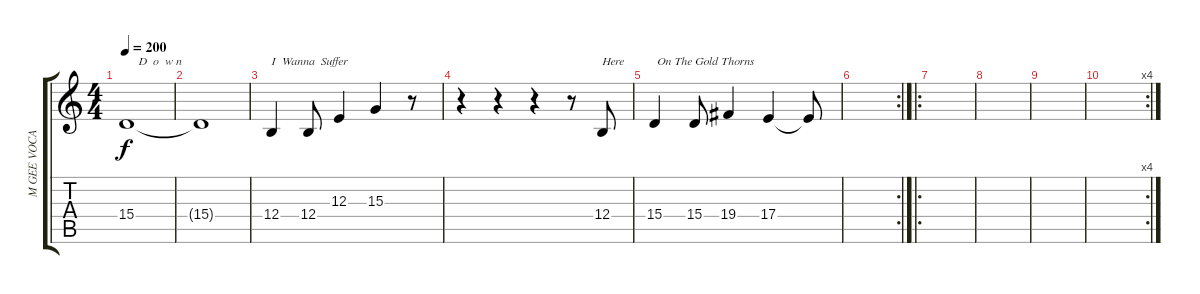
\track ("M GEE VOCAL" "M GEE VOCA") {instrument lead6voice}
\staff {score tabs}
\tuning (Db4 Ab3 E3 B2 Gb2 B1) {hide}
\ts (4 4)
\tempo 200
\clef g2
\ks c
15.4.1{txt "    D  o  w n  " dy f} |
15.4{t}.1 |
12.4.4{txt "I  Wanna  Suffer"} 12.4.8 12.3.4 15.3.4 r.8 |
r.4 r.4 r.4 r.8 12.4.8{txt "Here"} |
15.4.4{txt " On The Gold Thorns"} 15.4.8 19.4.4 17.4.4 17.4{t}.8 |
\rc 2
|
\ro
|
|
|
\rc 4
